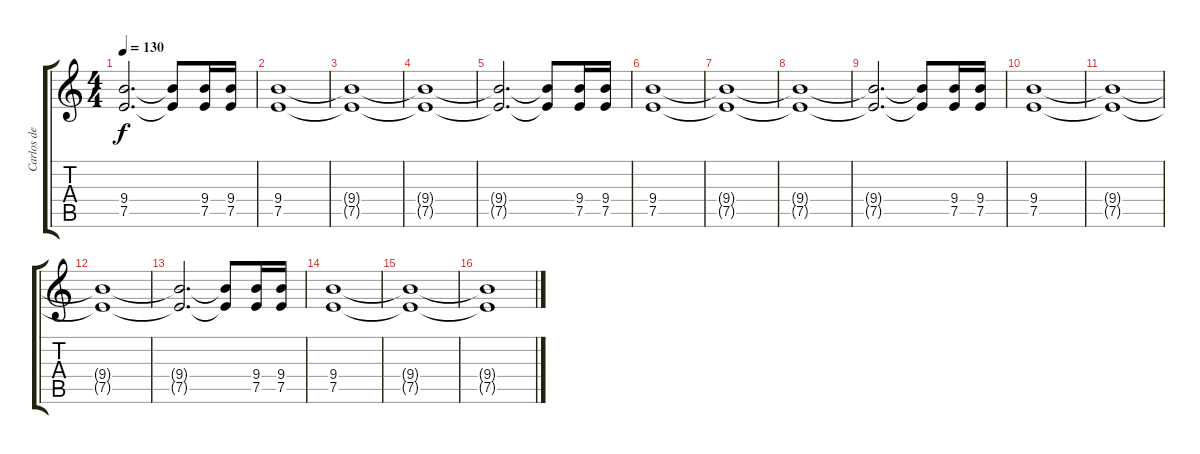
\track ("Carlos de Castro" "Carlos de ") {instrument distortionguitar}
\staff {score tabs}
\tuning (E4 B3 G3 D3 A2 E2) {hide}
\ts (4 4)
\tempo 130
\clef g2
\ks c
(9.4{t} 7.5{t}).2{d dy f} (9.4{t} 7.5{t}).8 (9.4 7.5).16 (9.4 7.5).16 |
(9.4 7.5).1 |
(9.4{t} 7.5{t}).1 |
(9.4{t} 7.5{t}).1 |
(9.4{t} 7.5{t}).2{d} (9.4{t} 7.5{t}).8 (9.4 7.5).16 (9.4 7.5).16 |
(9.4 7.5).1 |
(9.4{t} 7.5{t}).1 |
(9.4{t} 7.5{t}).1 |
(9.4{t} 7.5{t}).2{d} (9.4{t} 7.5{t}).8 (9.4 7.5).16 (9.4 7.5).16 |
(9.4 7.5).1 |
(9.4{t} 7.5{t}).1 |
(9.4{t} 7.5{t}).1 |
(9.4{t} 7.5{t}).2{d} (9.4{t} 7.5{t}).8 (9.4 7.5).16 (9.4 7.5).16 |
(9.4 7.5).1 |
(9.4{t} 7.5{t}).1 |
(9.4{t} 7.5{t}).1
